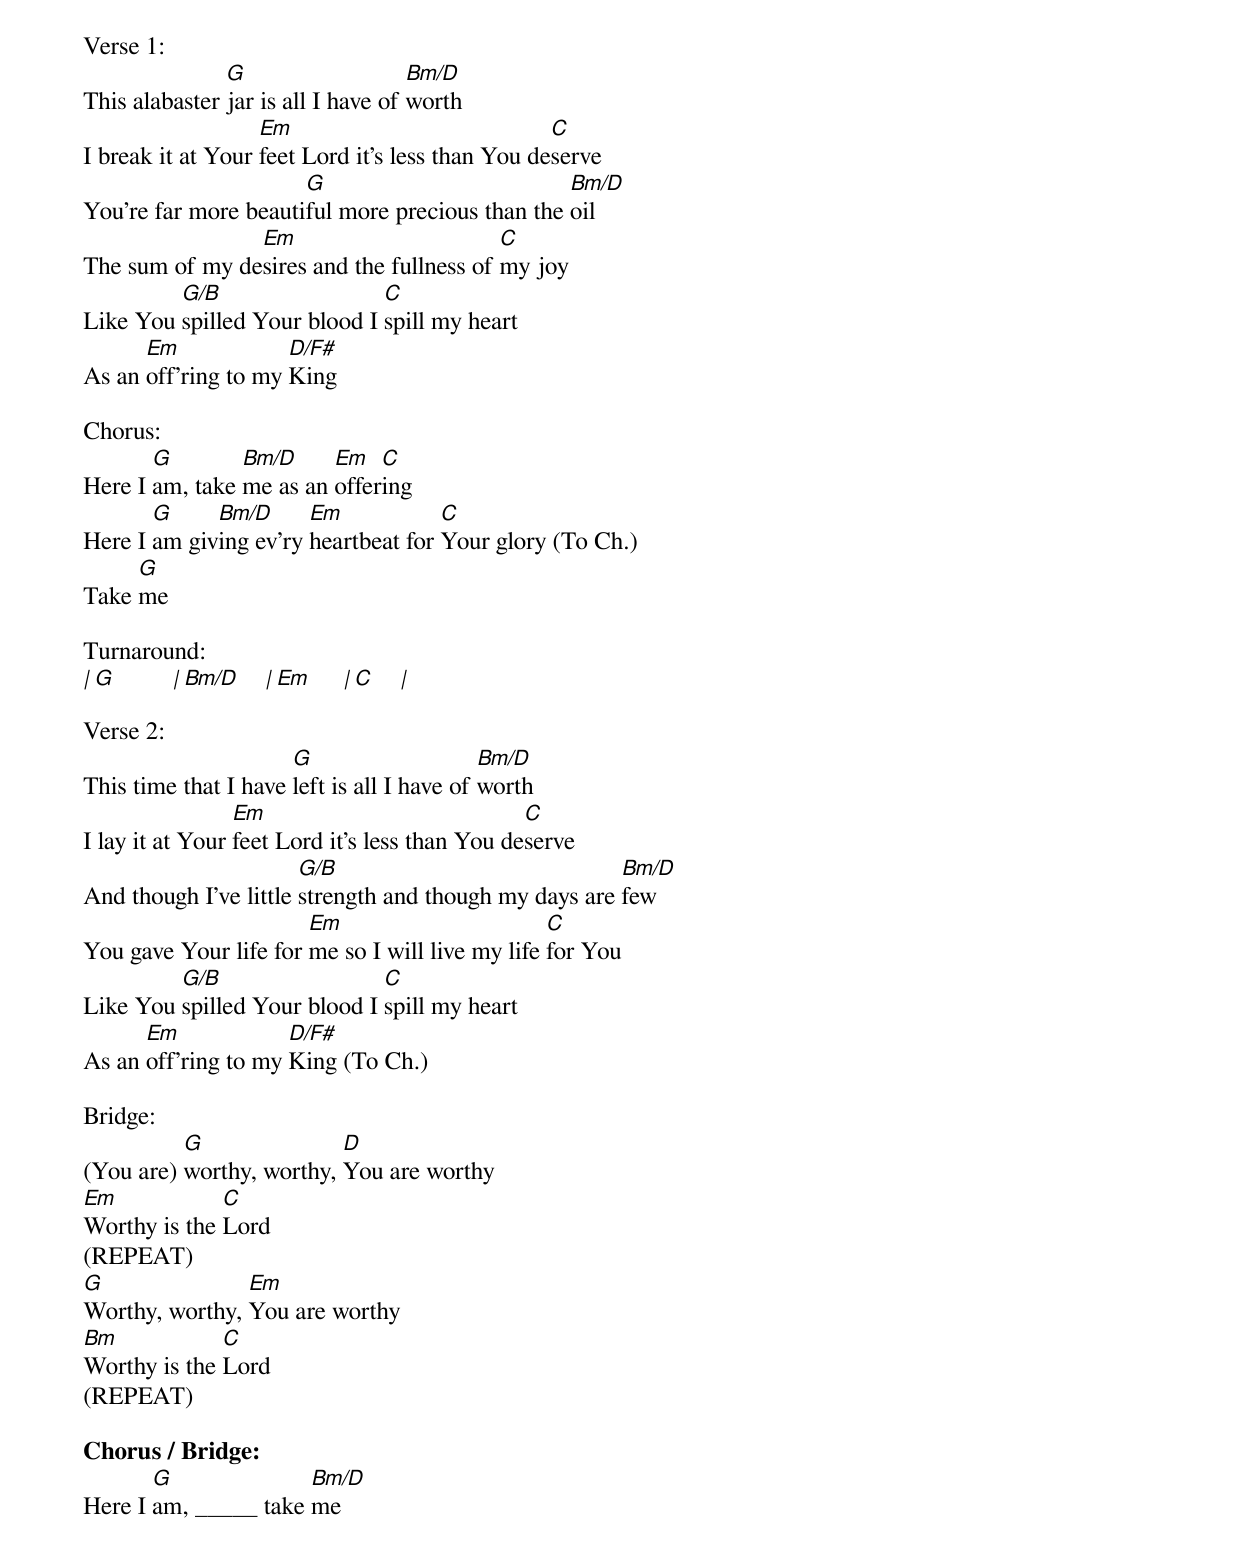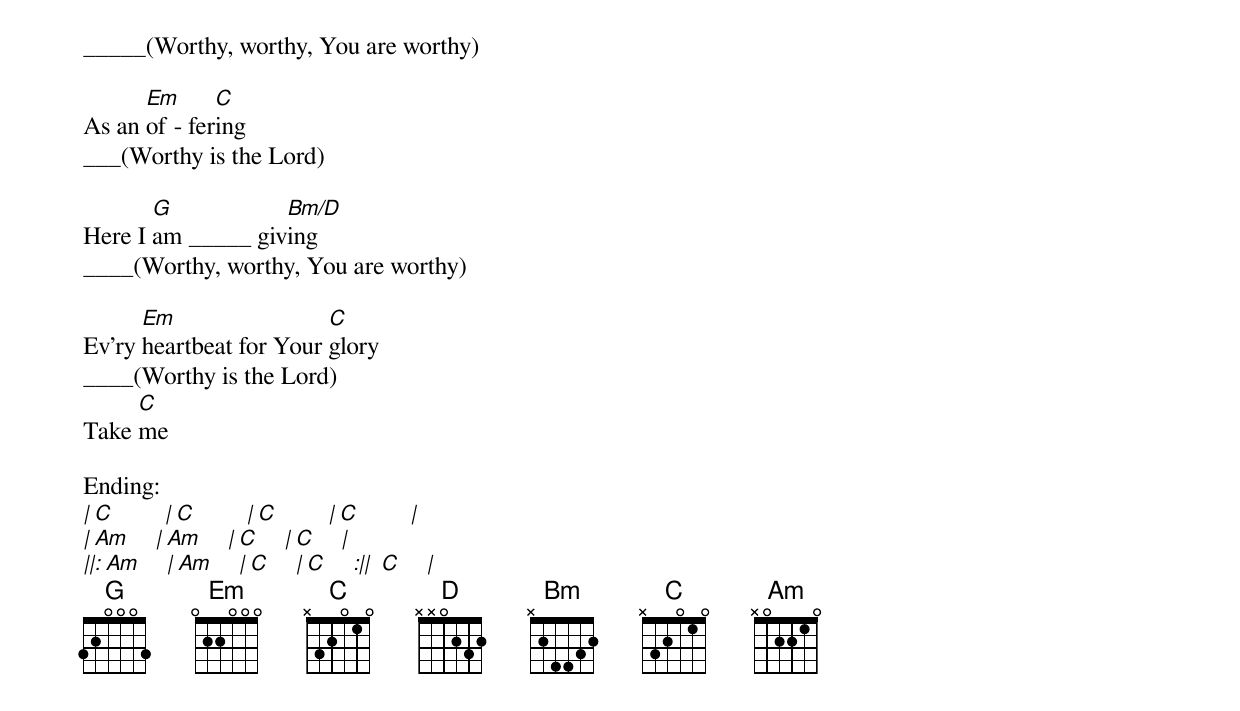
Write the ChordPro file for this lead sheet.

Verse 1:
This alabaster [G]jar is all I have of [Bm/D]worth
I break it at Your [Em]feet Lord it's less than You de[Cmaj]serve
You're far more beauti[G]ful more precious than the [Bm/D]oil
The sum of my de[Em]sires and the fullness of [Cmaj]my joy
Like You [G/B]spilled Your blood I [Cmaj]spill my heart
As an [Em]off'ring to my [D/F#]King

Chorus:
Here I [G]am, take [Bm/D]me as an [Em]offer[Cmaj]ing
Here I [G]am giv[Bm/D]ing ev'ry [Em]heartbeat for [Cmaj]Your glory (To Ch.)
Take [G]me

Turnaround:
[|][G]         [|][Bm/D]    [|][Em]     [|][Cmaj]    [|]

Verse 2:
This time that I have [G]left is all I have of [Bm/D]worth
I lay it at Your [Em]feet Lord it's less than You de[Cmaj]serve
And though I've little [G/B]strength and though my days are [Bm/D]few
You gave Your life for [Em]me so I will live my life [Cmaj]for You
Like You [G/B]spilled Your blood I [Cmaj]spill my heart
As an [Em]off'ring to my [D/F#]King (To Ch.)

Bridge:
(You are) [G]worthy, worthy, [D]You are worthy
[Em]Worthy is the [Cmaj]Lord
(REPEAT)
[G]Worthy, worthy, [Em]You are worthy
[Bm]Worthy is the [Cmaj]Lord
(REPEAT)

<b>Chorus / Bridge:</b>
Here I [G]am, _____ take [Bm/D]me
_____(Worthy, worthy, You are worthy)

As an [Em]of - fer[Cmaj]ing
___(Worthy is the Lord)

Here I [G]am _____ giv[Bm/D]ing
____(Worthy, worthy, You are worthy)

Ev'ry [Em]heartbeat for Your [Cmaj]glory
____(Worthy is the Lord)
Take [C]me

Ending:
[|][C]        [|][C]        [|][C]        [|][C]        [|]
[|][Am]    [|][Am]    [|][Cmaj]    [|][Cmaj]    [|]
[||:][Am]    [|][Am]    [|][Cmaj]    [|][Cmaj]    [:||] [C]    [|]
